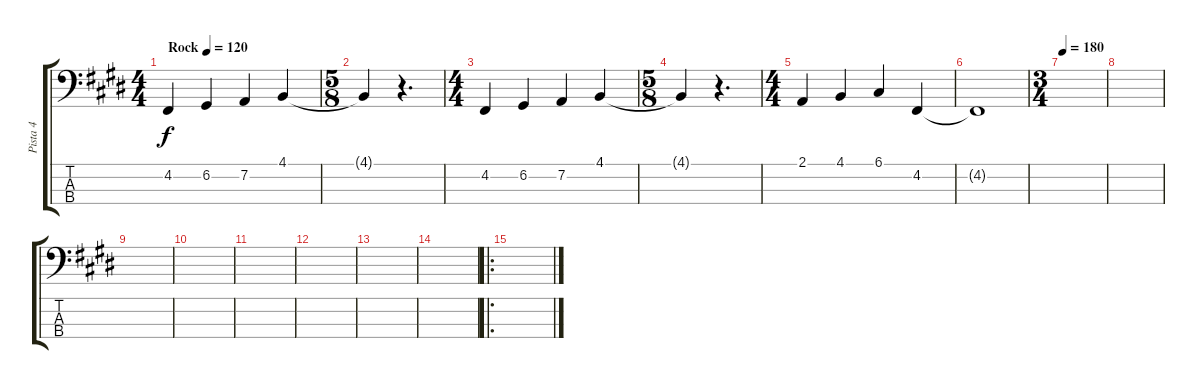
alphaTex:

\track ("Pista 4" "Pista 4") {instrument stringensemble1}
\staff {score tabs}
\tuning (G2 D2 A1 E1) {hide}
\ts (4 4)
\tempo (120 "Rock")
\clef f4
\ks e
4.2.4{dy f instrument stringensemble1} 6.2.4 7.2.4 4.1.4 |
\ts (5 8)
4.1{t}.4 r.4{d} |
\ts (4 4)
4.2.4 6.2.4 7.2.4 4.1.4 |
\ts (5 8)
4.1{t}.4 r.4{d} |
\ts (4 4)
2.1.4 4.1.4 6.1.4 4.2.4 |
4.2{t}.1 |
\ts (3 4)
\tempo 180
|
|
|
|
|
|
|
|
\ro
